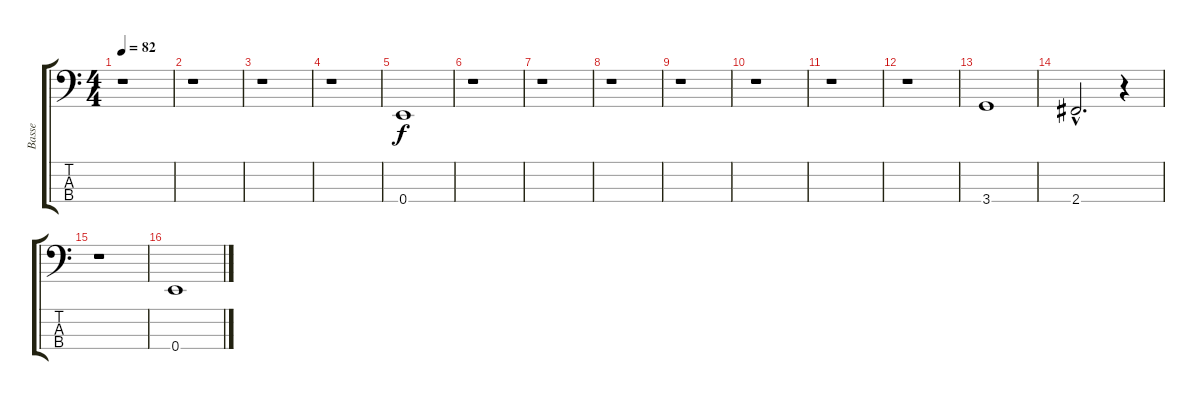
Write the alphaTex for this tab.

\track ("Basse" "Basse") {instrument electricbassfinger}
\staff {score tabs}
\tuning (G2 D2 A1 E1) {hide}
\ts (4 4)
\tempo 82
\clef f4
\ks c
r.1{dy f} |
r.1 |
r.1 |
r.1 |
0.4.1 |
r.1 |
r.1 |
r.1 |
r.1 |
r.1 |
r.1 |
r.1 |
3.4.1 |
2.4{hac}.2{d} r.4 |
r.1 |
0.4.1
